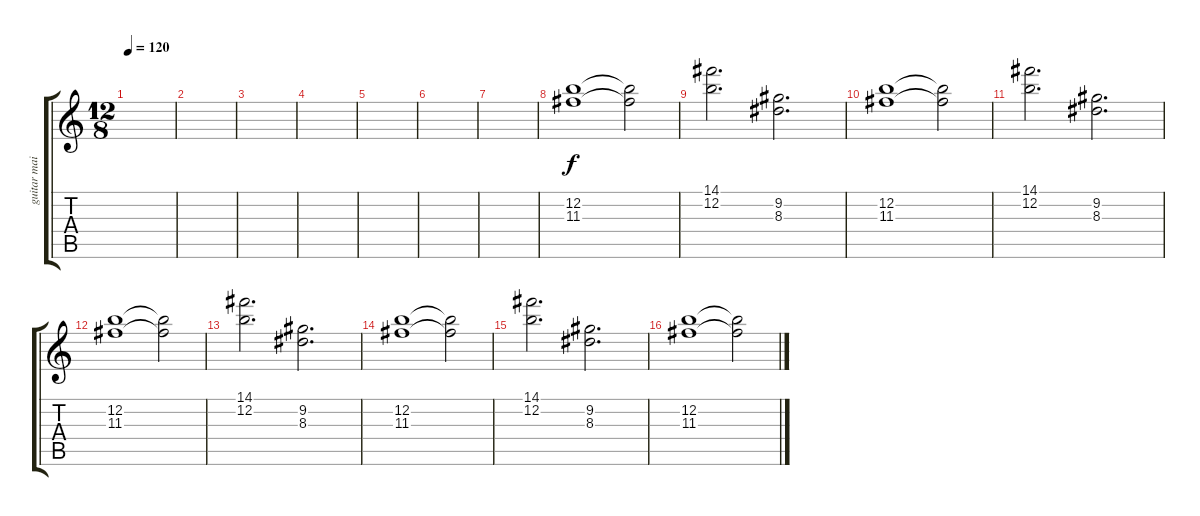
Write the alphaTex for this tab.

\track ("guitar main effects" "guitar mai") {instrument distortionguitar}
\staff {score tabs}
\tuning (E4 B3 G3 D3 A2 E2) {hide}
\ts (12 8)
\tempo 120
\clef g2
\ks c
|
|
|
|
|
|
|
(12.2 11.3).1 (12.2{t} 11.3{t}).2 |
(14.1 12.2).2{d} (9.2 8.3).2{d} |
(12.2 11.3).1 (12.2{t} 11.3{t}).2 |
(14.1 12.2).2{d} (9.2 8.3).2{d} |
(12.2 11.3).1 (12.2{t} 11.3{t}).2 |
(14.1 12.2).2{d} (9.2 8.3).2{d} |
(12.2 11.3).1 (12.2{t} 11.3{t}).2 |
(14.1 12.2).2{d} (9.2 8.3).2{d} |
(12.2 11.3).1 (12.2{t} 11.3{t}).2
